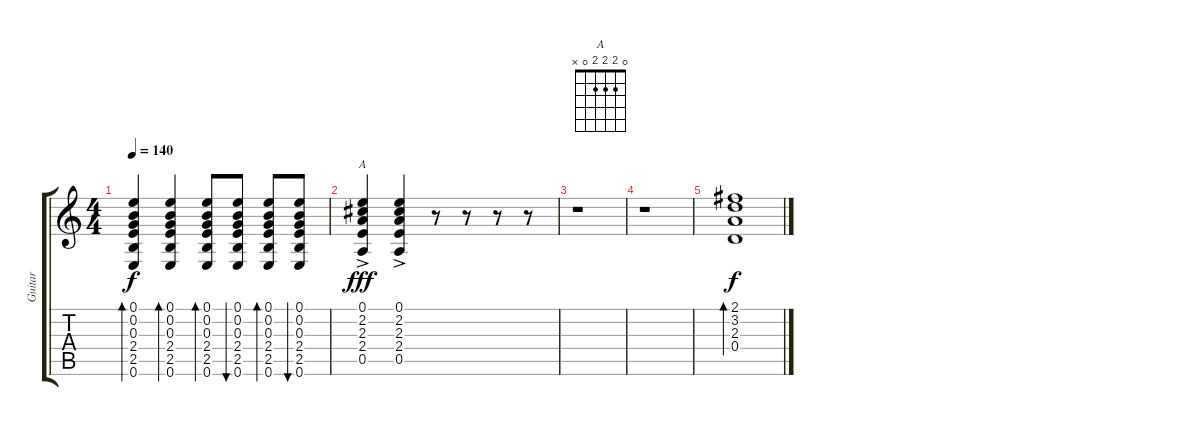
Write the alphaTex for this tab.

\track ("Guitar" "Guitar") {instrument acousticguitarsteel}
\staff {score tabs}
\tuning (E4 B3 G3 D3 A2 E2) {hide}
\chord ("A" 0 2 2 2 0 x)
\ts (4 4)
\tempo 140
\clef g2
\ks c
(0.1 0.2 0.3 2.4 2.5 0.6).4{bd 60 dy f} (0.1 0.2 0.3 2.4 2.5 0.6).4{bd 60} (0.1 0.2 0.3 2.4 2.5 0.6).8{bd 60} (0.1 0.2 0.3 2.4 2.5 0.6).8{bu 60} (0.1 0.2 0.3 2.4 2.5 0.6).8{bd 60} (0.1 0.2 0.3 2.4 2.5 0.6).8{bu 60} |
(0.1{ac} 2.2{ac} 2.3{ac} 2.4{ac} 0.5{ac}).4{ch "A" dy fff} (0.1{ac} 2.2{ac} 2.3{ac} 2.4{ac} 0.5{ac}).4 r.8 r.8 r.8 r.8 |
r.1 |
r.1 |
(2.1 3.2 2.3 0.4).1{bd 30 dy f}
